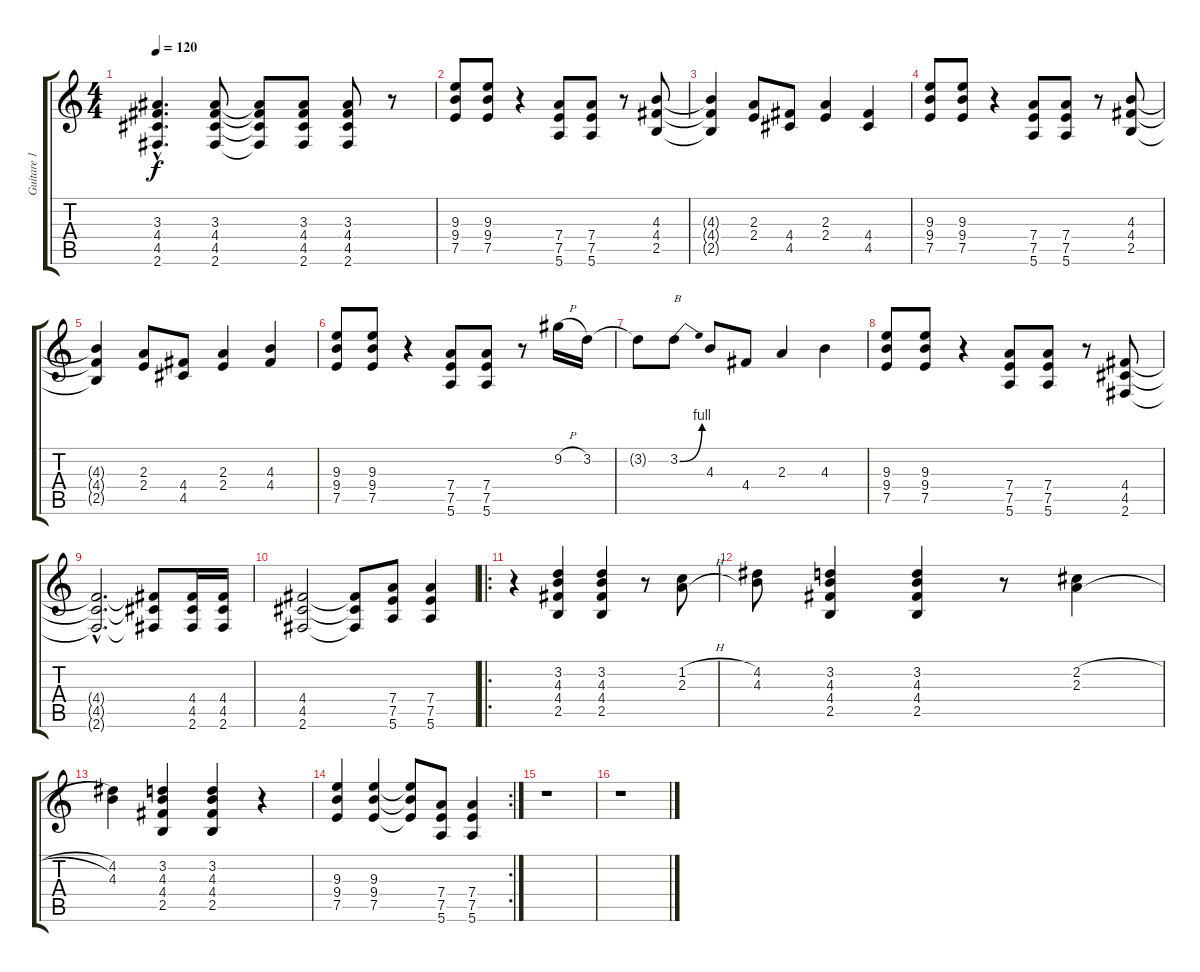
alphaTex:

\track ("Guitare 1" "Guitare 1") {instrument overdrivenguitar}
\staff {score tabs}
\tuning (E4 B3 G3 D3 A2 E2) {hide}
\ts (4 4)
\tempo 120
\clef g2
\ks c
(3.3{hac} 4.4{hac} 4.5{hac} 2.6{hac}).4{d dy f} (3.3 4.4 4.5 2.6).8 (3.3{t} 4.4{t} 4.5{t} 2.6{t}).8 (3.3 4.4 4.5 2.6).8 (3.3 4.4 4.5 2.6).8 r.8 |
(9.3 9.4 7.5).8 (9.3 9.4 7.5).8 r.4 (7.4 7.5 5.6).8 (7.4 7.5 5.6).8 r.8 (4.3 4.4 2.5).8 |
(4.3{t} 4.4{t} 2.5{t}).4 (2.3 2.4).8 (4.4 4.5).8 (2.3 2.4).4 (4.4 4.5).4 |
(9.3 9.4 7.5).8 (9.3 9.4 7.5).8 r.4 (7.4 7.5 5.6).8 (7.4 7.5 5.6).8 r.8 (4.3 4.4 2.5).8 |
(4.3{t} 4.4{t} 2.5{t}).4 (2.3 2.4).8 (4.4 4.5).8 (2.3 2.4).4 (4.3 4.4).4 |
(9.3 9.4 7.5).8 (9.3 9.4 7.5).8 r.4 (7.4 7.5 5.6).8 (7.4 7.5 5.6).8 r.8 9.2{h}.16 3.2.16 |
3.2{t}.8 3.2{be (bend 0 0 60 4)}.8{txt "B"} 4.3.8 4.4.8 2.3.4 4.3.4 |
(9.3 9.4 7.5).8 (9.3 9.4 7.5).8 r.4 (7.4 7.5 5.6).8 (7.4 7.5 5.6).8 r.8 (4.4 4.5 2.6).8 |
(4.4{hac t} 4.5{hac t} 2.6{hac t}).2{d} (4.4{t} 4.5{t} 2.6{t}).8 (4.4 4.5 2.6).16 (4.4 4.5 2.6).16 |
(4.4 4.5 2.6).2 (4.4{t} 4.5{t} 2.6{t}).8 (7.4 7.5 5.6).8 (7.4 7.5 5.6).4 |
\ro
r.4 (3.2 4.3 4.4 2.5).4 (3.2 4.3 4.4 2.5).4 r.8 (1.2{h} 2.3{h}).8 |
(4.2 4.3).8 (3.2 4.3 4.4 2.5).4 (3.2 4.3 4.4 2.5).4 r.8 (2.2{h} 2.3{h}).4 |
(4.2 4.3).4 (3.2 4.3 4.4 2.5).4 (3.2 4.3 4.4 2.5).4 r.4 |
\rc 2
(9.3 9.4 7.5).4 (9.3 9.4 7.5).4 (9.3{t} 9.4{t} 7.5{t}).8 (7.4 7.5 5.6).8 (7.4 7.5 5.6).4 |
r.1 |
r.1
